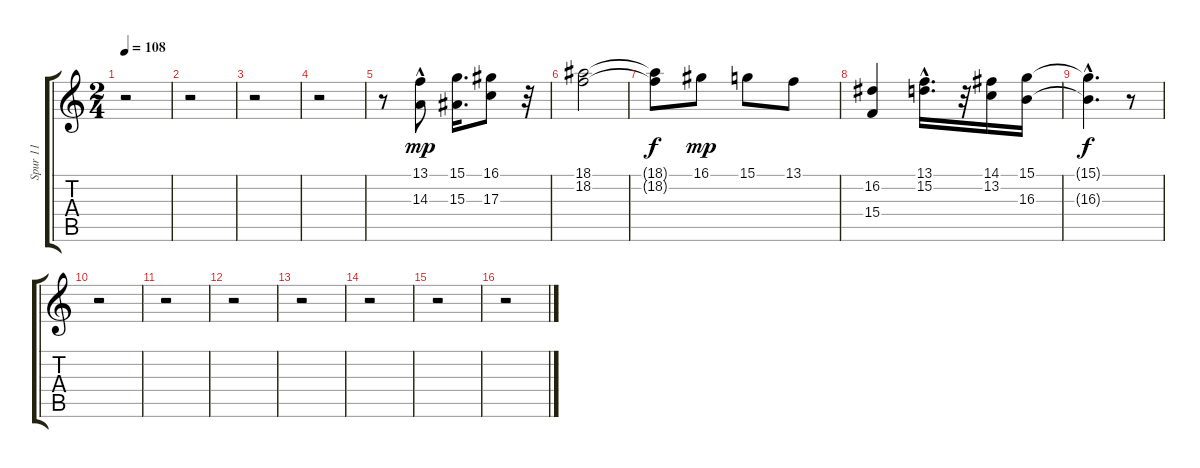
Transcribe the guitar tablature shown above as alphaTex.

\track ("Spur 11" "Spur 11") {instrument violin}
\staff {score tabs}
\tuning (E4 B3 G3 D3 A2 E2) {hide}
\ts (2 4)
\tempo 108
\clef g2
\ks c
r.2{dy f} |
r.2 |
r.2 |
r.2 |
r.8 (13.1 14.3{hac}).8{dy mp} (15.1 15.3).16{d} (16.1 17.3).8 r.32 |
(18.1 18.2).2 |
(18.1{t} 18.2{t}).8{dy f} 16.1.8{dy mp} 15.1.8 13.1.8 |
(16.2 15.4).4 (13.1{hac} 15.2{hac}).16{d} r.32 (14.1 13.2).16 (15.1 16.3).16 |
(15.1{hac t} 16.3{t}).4{d dy f} r.8 |
r.2 |
r.2 |
r.2 |
r.2 |
r.2 |
r.2 |
r.2
